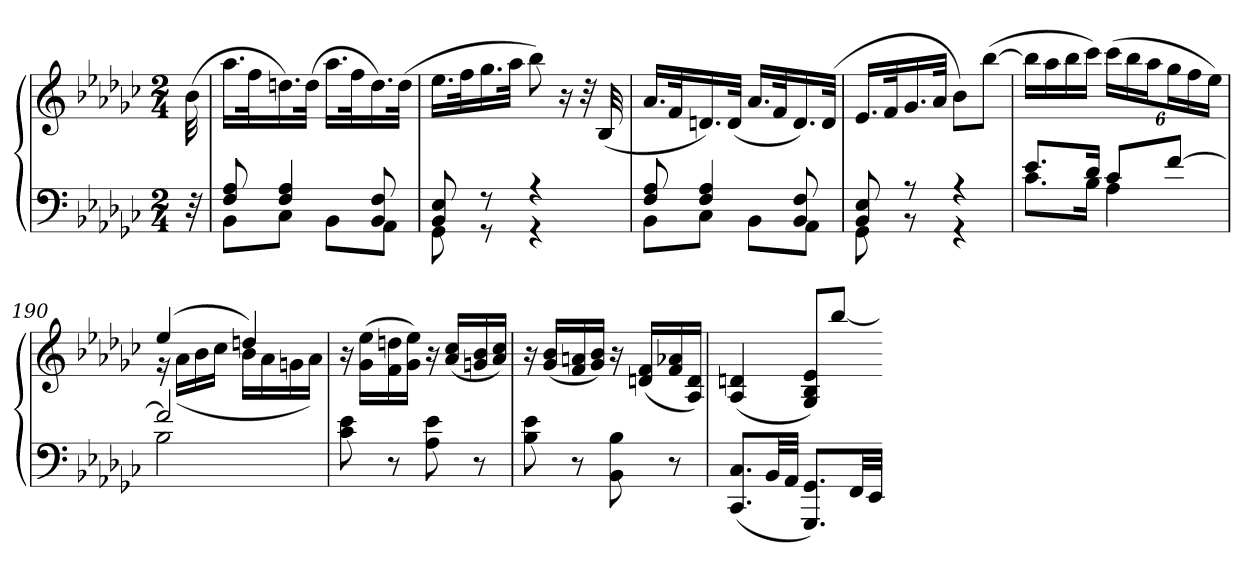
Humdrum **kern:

**kern	**kern
*part1	*part1
*staff2	*staff1
*clefF4	*clefG2
*k[b-e-a-d-g-c-]	*k[b-e-a-d-g-c-]
*M2/4	*M2/4
=	=
32r	(32b-
=185	=185
*^	*
8F 8A-	8BB-L	16.aa-LL
.	.	32ffK
4F 4A-	8C-J	16.ddn)
.	.	(32ddJJk
.	8BB-L	16.aa-LL
.	.	32ffK
8BB- 8F	8AA-J	16.dd)
.	.	(32ddJJk
=186	=186	=186
8BB- 8E-	8GG-	16.ee-LL
.	.	32ffK
8r	8r	16.gg-
.	.	32aa-JJk
4r	4r	8bb-)
.	.	16r
.	.	32r
.	.	(32B-
=187	=187	=187
8F 8A-	8BB-L	16.a-LL
.	.	32fK
4F 4A-	8C-J	16.dn)
.	.	(32dJJk
.	8BB-L	16.a-LL
.	.	32fK
8BB- 8F	8AA-J	16.d)
.	.	(32dJJk
=188	=188	=188
8BB- 8E-	8GG-	16.e-LL
.	.	32fK
8r	8r	16.g-
.	.	32a-JJk
4r	4r	8b-L)
.	.	([8bb-J
=189	=189	=189
8.e-L	8.c-L	16bb-LL]
.	.	16aa-
.	.	16bb-
16d-Jk	16B-Jk	16ccc-JJ)
8c-L	4A-	(24ccc-LL
.	.	24bb-
.	.	24aa-J
[8fJ	.	24gg-L
.	.	24ff
.	.	24ee-JJ)
=190	=190	=190
*	*	*^
2f]	2B-	(4ee-	16r
.	.	.	(16a-LL
.	.	.	16b-
.	.	.	16cc-JJ
.	.	4ddn)	16b-LL
.	.	.	16a-
.	.	.	16gn
.	.	.	16a-JJ)
*v	*v	*	*
*	*v	*v
=191	=191
8c- 8e-	16r
.	(16g- 16ee-LL
8r	16f 16ddn
.	16g- 16ee-JJ)
8A- 8e-	16r
.	(16a- 16cc-LL
8r	16gn 16b-
.	16a- 16cc-JJ)
=192	=192
8B- 8e-	16r
.	(16g- 16b-LL
8r	16f 16an
.	16g- 16b-JJ)
8BB- 8B-	16r
.	(16dn 16fLL
8r	16f 16a-X
.	16A- 16dJJ)
=193	=193
(8.CC- 8.C-L	(4A- 4dn
32BB-LL	.
32AA-JJJ	.
8.GGG- 8.GG-L)	8G- 8B- 8e-L)
.	[8bb-J
32FFLL	.
32EE-JJJ	.
=-	=-
*-	*-
